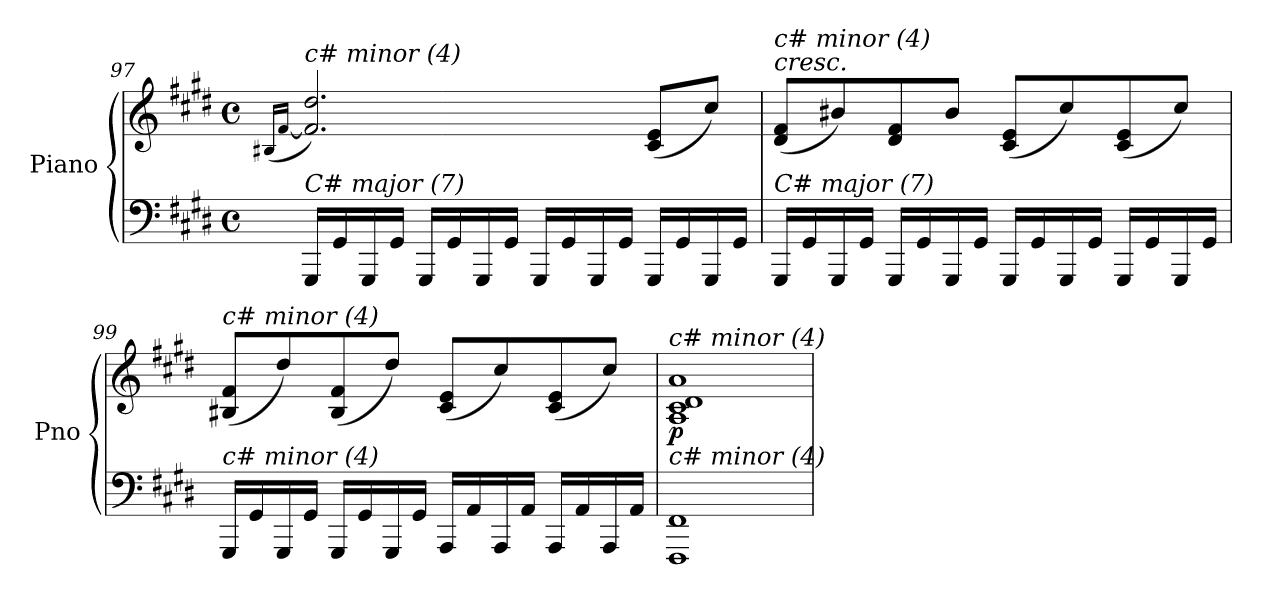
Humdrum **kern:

**kern	**kern	**dynam
*part1	*part1	*part1
*staff2	*staff1	*staff1/2
*I"Piano	*	*
*I'Pno	*	*
!!LO:LB:g=z
*clefF4	*clefG2	*
*k[f#c#g#d#]	*k[f#c#g#d#]	*
*M4/4	*M4/4	*
*met(c)	*met(c)	*
=97	=97	=97
.	(>16qB#X/LL	.
.	[16qf#/JJ	.
!	!LO:TX:i:t=c# minor (4)	!
!LO:TX:i:t=C# major (7)	!	!
16GGG#/LL	2.f#/] 2.dd#/)	.
16GG#/	.	.
16GGG#/	.	.
16GG#/JJ	.	.
16GGG#/LL	.	.
16GG#/	.	.
16GGG#/	.	.
16GG#/JJ	.	.
16GGG#/LL	.	.
16GG#/	.	.
16GGG#/	.	.
16GG#/JJ	.	.
16GGG#/LL	(8c#/ 8e/L	.
16GG#/	.	.
16GGG#/	8cc#/J)	.
16GG#/JJ	.	.
=98	=98	=98
!	!LO:TX:a:i:t=cresc.	!
!	!LO:TX:i:t=c# minor (4)	!
!LO:TX:i:t=C# major (7)	!	!
16GGG#/LL	(8d#/ 8f#/L	.
16GG#/	.	.
16GGG#/	8b#X/)	.
16GG#/JJ	.	.
16GGG#/LL	8d#/ 8f#/	.
16GG#/	.	.
16GGG#/	8b#/J	.
16GG#/JJ	.	.
16GGG#/LL	(8c#/ 8e/L	.
16GG#/	.	.
16GGG#/	8cc#/)	.
16GG#/JJ	.	.
16GGG#/LL	(8c#/ 8e/	.
16GG#/	.	.
16GGG#/	8cc#/J)	.
16GG#/JJ	.	.
=99	=99	=99
!	!LO:TX:i:t=c# minor (4)	!
!LO:TX:i:t=c# minor (4)	!	!
16GGG#/LL	(8B#X/ 8f#/L	.
16GG#/	.	.
16GGG#/	8dd#/)	.
16GG#/JJ	.	.
16GGG#/LL	(8B#/ 8f#/	.
16GG#/	.	.
16GGG#/	8dd#/J)	.
16GG#/JJ	.	.
!	!	!LO:DY:a=2
16AAA/LL	(8c#/ 8e/L	other-dynamics
16AA/	.	.
16AAA/	8cc#/)	.
16AA/JJ	.	.
16AAA/LL	(8c#/ 8e/	.
16AA/	.	.
16AAA/	8cc#/J)	.
16AA/JJ	.	.
!!LO:LB:g=z
=100	=100	=100
!	!LO:TX:i:t=c# minor (4)	!
!LO:TX:i:t=c# minor (4)	!	!
!	!	!LO:DY:b
1FFF# 1FF#	1A 1c# 1d# 1a	p
=	=	=
*-	*-	*-
